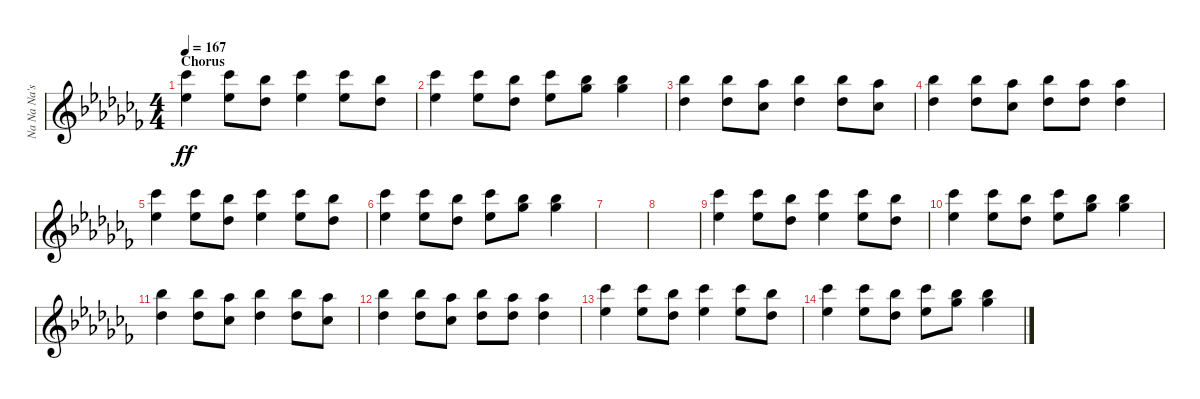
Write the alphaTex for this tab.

\track ("Na Na Na's" "Na Na Na's") {instrument distortionguitar}
\staff {score}
\tuning (E4 B3 G3 D3 A2 E2 B1) {hide}
\ts (4 4)
\section ("" "Chorus")
\tempo 167
\clef g2
\ks abminor
(7.1 4.2).4{dy ff} (7.1 4.2).8 (6.1 2.2).8 (7.1 4.2).4 (7.1 4.2).8 (6.1 2.2).8 |
(7.1 4.2).4 (7.1 4.2).8 (6.1 2.2).8 (7.1 4.2).8 (2.1 11.2).8 (2.1 11.2).4 |
(6.1 2.2).4 (6.1 2.2).8 (4.1 0.2).8 (6.1 2.2).4 (6.1 2.2).8 (4.1 0.2).8 |
(6.1 2.2).4 (6.1 2.2).8 (4.1 0.2).8 (6.1 2.2).8 (4.1 2.2).8 (4.1 2.2).4 |
(7.1 4.2).4 (7.1 4.2).8 (6.1 2.2).8 (7.1 4.2).4 (7.1 4.2).8 (6.1 2.2).8 |
(7.1 4.2).4 (7.1 4.2).8 (6.1 2.2).8 (7.1 4.2).8 (2.1 11.2).8 (2.1 11.2).4 |
|
|
(7.1 4.2).4 (7.1 4.2).8 (6.1 2.2).8 (7.1 4.2).4 (7.1 4.2).8 (6.1 2.2).8 |
(7.1 4.2).4 (7.1 4.2).8 (6.1 2.2).8 (7.1 4.2).8 (2.1 11.2).8 (2.1 11.2).4 |
(6.1 2.2).4 (6.1 2.2).8 (4.1 0.2).8 (6.1 2.2).4 (6.1 2.2).8 (4.1 0.2).8 |
(6.1 2.2).4 (6.1 2.2).8 (4.1 0.2).8 (6.1 2.2).8 (4.1 2.2).8 (4.1 2.2).4 |
(7.1 4.2).4 (7.1 4.2).8 (6.1 2.2).8 (7.1 4.2).4 (7.1 4.2).8 (6.1 2.2).8 |
(7.1 4.2).4 (7.1 4.2).8 (6.1 2.2).8 (7.1 4.2).8 (2.1 11.2).8 (2.1 11.2).4
